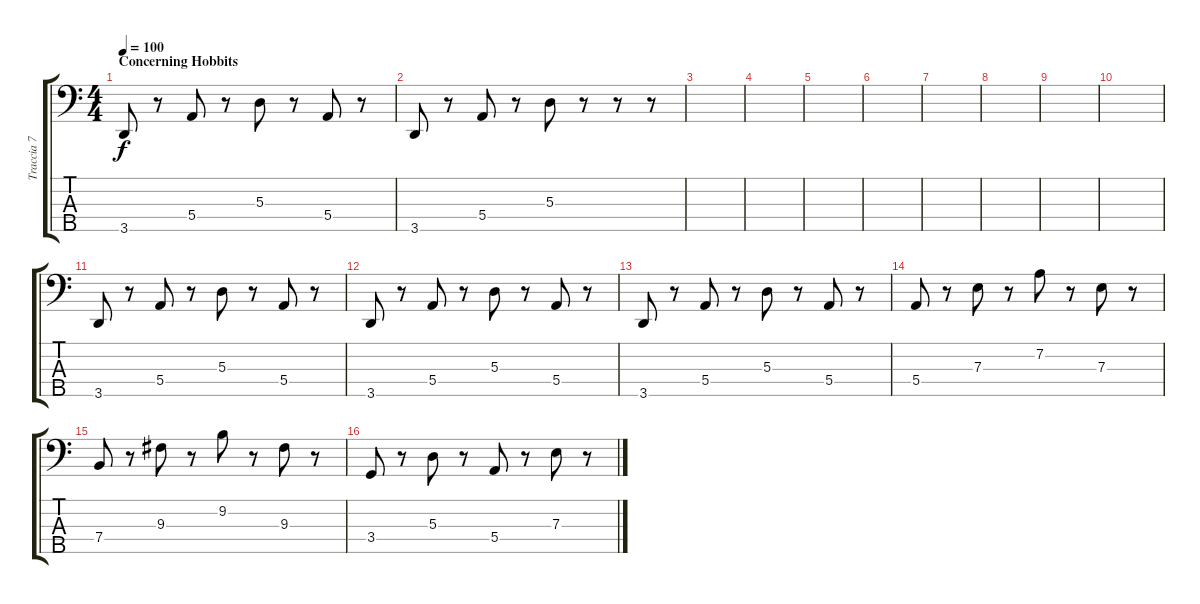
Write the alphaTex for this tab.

\track ("Traccia 7" "Traccia 7") {instrument contrabass}
\staff {score tabs}
\tuning (G2 D2 A1 E1 B0) {hide}
\ts (4 4)
\section ("" "Concerning Hobbits")
\tempo 100
\clef f4
\ks c
3.5.8{dy f instrument contrabass} r.8 5.4.8 r.8 5.3.8 r.8 5.4.8 r.8 |
3.5.8 r.8 5.4.8 r.8 5.3.8 r.8 r.8 r.8 |
|
|
|
|
|
|
|
|
3.5.8 r.8 5.4.8 r.8 5.3.8 r.8 5.4.8 r.8 |
3.5.8 r.8 5.4.8 r.8 5.3.8 r.8 5.4.8 r.8 |
3.5.8 r.8 5.4.8 r.8 5.3.8 r.8 5.4.8 r.8 |
5.4.8 r.8 7.3.8 r.8 7.2.8 r.8 7.3.8 r.8 |
7.4.8 r.8 9.3.8 r.8 9.2.8 r.8 9.3.8 r.8 |
3.4.8 r.8 5.3.8 r.8 5.4.8 r.8 7.3.8 r.8
